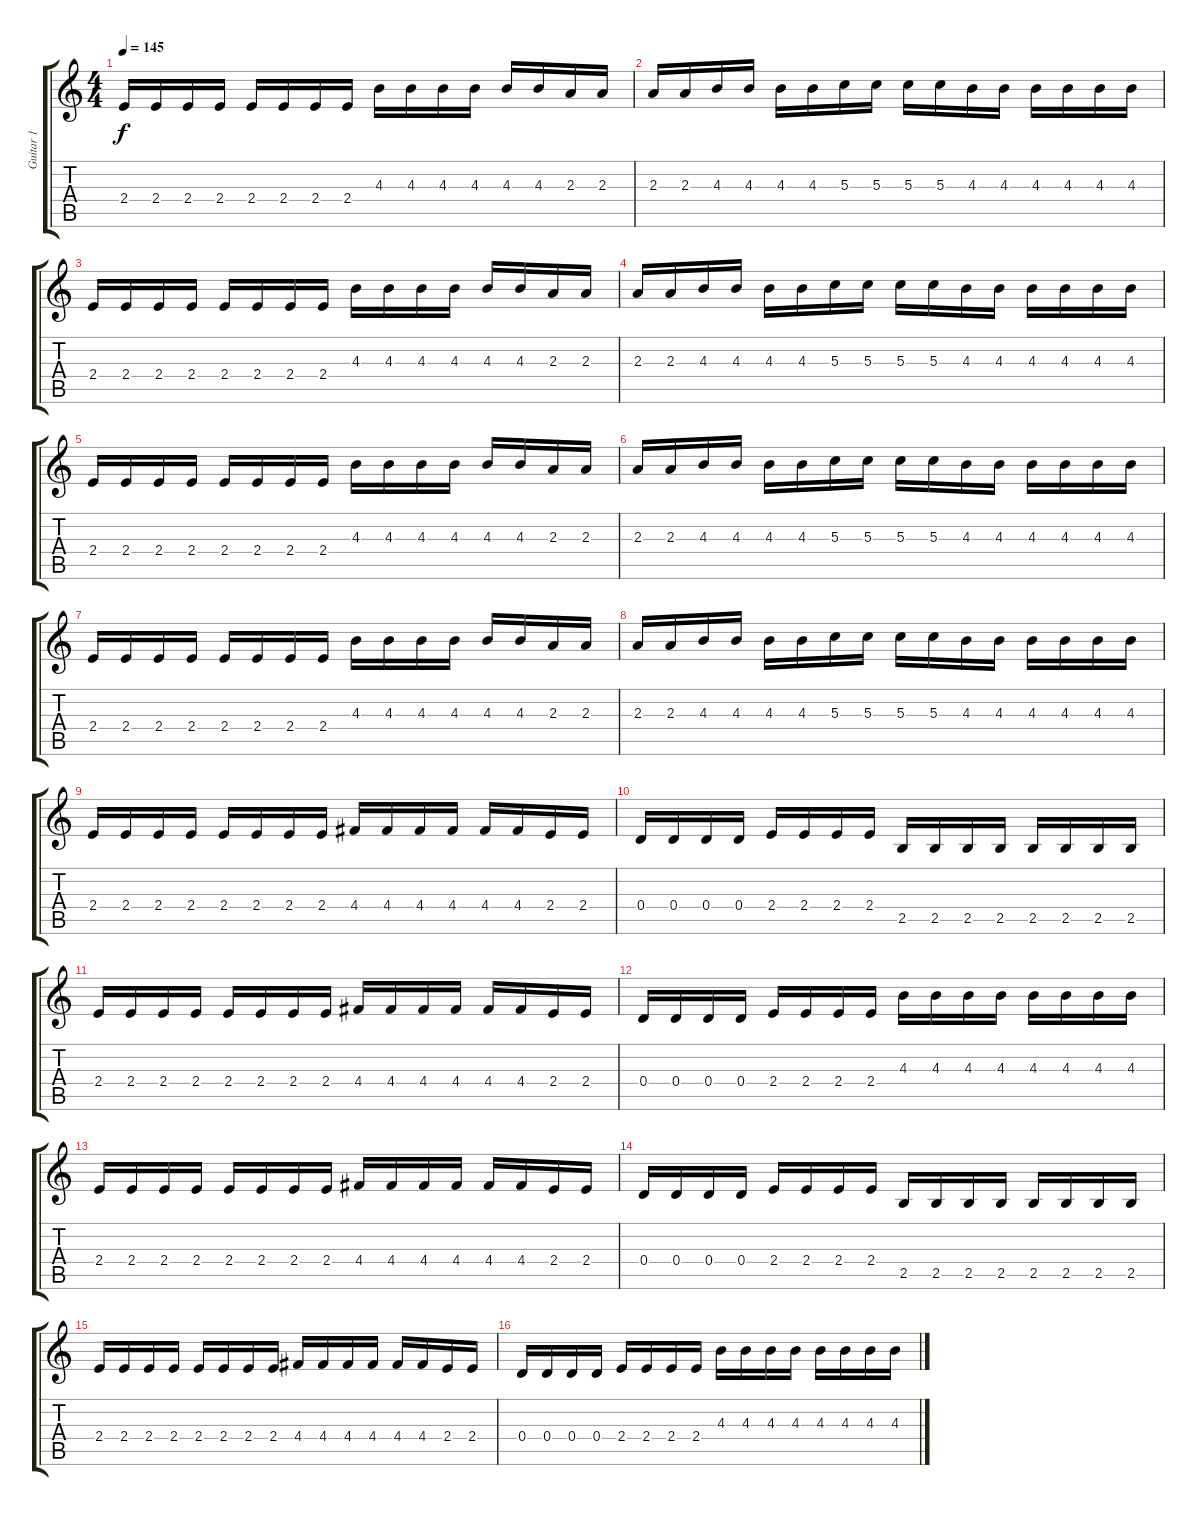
\track ("Guitar 1" "Guitar 1") {instrument distortionguitar}
\staff {score tabs}
\tuning (E4 B3 G3 D3 A2 E2) {hide}
\ts (4 4)
\tempo 145
\clef g2
\ks c
2.4.16{dy f} 2.4.16 2.4.16 2.4.16 2.4.16 2.4.16 2.4.16 2.4.16 4.3.16 4.3.16 4.3.16 4.3.16 4.3.16 4.3.16 2.3.16 2.3.16 |
2.3.16 2.3.16 4.3.16 4.3.16 4.3.16 4.3.16 5.3.16 5.3.16 5.3.16 5.3.16 4.3.16 4.3.16 4.3.16 4.3.16 4.3.16 4.3.16 |
2.4.16 2.4.16 2.4.16 2.4.16 2.4.16 2.4.16 2.4.16 2.4.16 4.3.16 4.3.16 4.3.16 4.3.16 4.3.16 4.3.16 2.3.16 2.3.16 |
2.3.16 2.3.16 4.3.16 4.3.16 4.3.16 4.3.16 5.3.16 5.3.16 5.3.16 5.3.16 4.3.16 4.3.16 4.3.16 4.3.16 4.3.16 4.3.16 |
2.4.16 2.4.16 2.4.16 2.4.16 2.4.16 2.4.16 2.4.16 2.4.16 4.3.16 4.3.16 4.3.16 4.3.16 4.3.16 4.3.16 2.3.16 2.3.16 |
2.3.16 2.3.16 4.3.16 4.3.16 4.3.16 4.3.16 5.3.16 5.3.16 5.3.16 5.3.16 4.3.16 4.3.16 4.3.16 4.3.16 4.3.16 4.3.16 |
2.4.16 2.4.16 2.4.16 2.4.16 2.4.16 2.4.16 2.4.16 2.4.16 4.3.16 4.3.16 4.3.16 4.3.16 4.3.16 4.3.16 2.3.16 2.3.16 |
2.3.16 2.3.16 4.3.16 4.3.16 4.3.16 4.3.16 5.3.16 5.3.16 5.3.16 5.3.16 4.3.16 4.3.16 4.3.16 4.3.16 4.3.16 4.3.16 |
2.4.16 2.4.16 2.4.16 2.4.16 2.4.16 2.4.16 2.4.16 2.4.16 4.4.16 4.4.16 4.4.16 4.4.16 4.4.16 4.4.16 2.4.16 2.4.16 |
0.4.16 0.4.16 0.4.16 0.4.16 2.4.16 2.4.16 2.4.16 2.4.16 2.5.16 2.5.16 2.5.16 2.5.16 2.5.16 2.5.16 2.5.16 2.5.16 |
2.4.16 2.4.16 2.4.16 2.4.16 2.4.16 2.4.16 2.4.16 2.4.16 4.4.16 4.4.16 4.4.16 4.4.16 4.4.16 4.4.16 2.4.16 2.4.16 |
0.4.16 0.4.16 0.4.16 0.4.16 2.4.16 2.4.16 2.4.16 2.4.16 4.3.16 4.3.16 4.3.16 4.3.16 4.3.16 4.3.16 4.3.16 4.3.16 |
2.4.16 2.4.16 2.4.16 2.4.16 2.4.16 2.4.16 2.4.16 2.4.16 4.4.16 4.4.16 4.4.16 4.4.16 4.4.16 4.4.16 2.4.16 2.4.16 |
0.4.16 0.4.16 0.4.16 0.4.16 2.4.16 2.4.16 2.4.16 2.4.16 2.5.16 2.5.16 2.5.16 2.5.16 2.5.16 2.5.16 2.5.16 2.5.16 |
2.4.16 2.4.16 2.4.16 2.4.16 2.4.16 2.4.16 2.4.16 2.4.16 4.4.16 4.4.16 4.4.16 4.4.16 4.4.16 4.4.16 2.4.16 2.4.16 |
0.4.16 0.4.16 0.4.16 0.4.16 2.4.16 2.4.16 2.4.16 2.4.16 4.3.16 4.3.16 4.3.16 4.3.16 4.3.16 4.3.16 4.3.16 4.3.16
